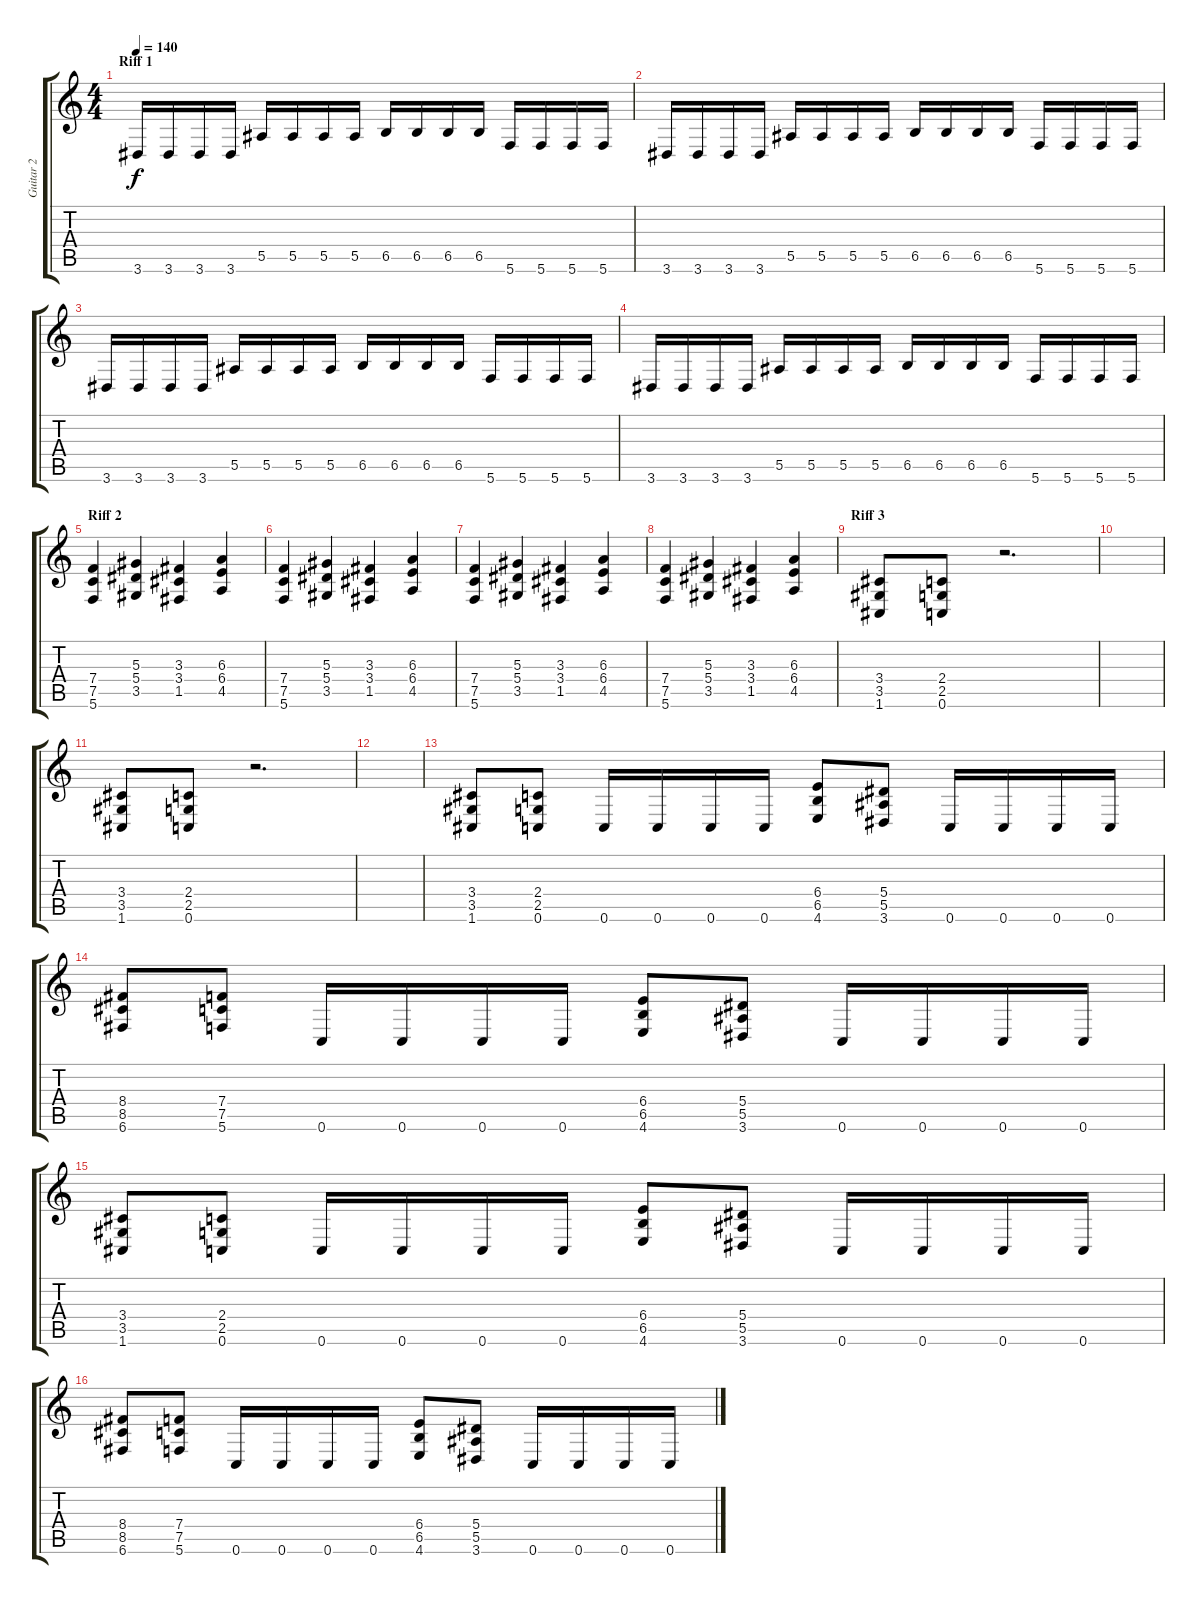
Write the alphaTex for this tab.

\track ("Guitar 2" "Guitar 2") {instrument distortionguitar}
\staff {score tabs}
\tuning (C4 G3 Eb3 Bb2 F2 C2) {hide}
\ts (4 4)
\section ("" "Riff 1")
\tempo 140
\clef g2
\ks c
3.6.16{dy f instrument distortionguitar} 3.6.16 3.6.16 3.6.16 5.5.16 5.5.16 5.5.16 5.5.16 6.5.16 6.5.16 6.5.16 6.5.16 5.6.16 5.6.16 5.6.16 5.6.16 |
3.6.16 3.6.16 3.6.16 3.6.16 5.5.16 5.5.16 5.5.16 5.5.16 6.5.16 6.5.16 6.5.16 6.5.16 5.6.16 5.6.16 5.6.16 5.6.16 |
3.6.16 3.6.16 3.6.16 3.6.16 5.5.16 5.5.16 5.5.16 5.5.16 6.5.16 6.5.16 6.5.16 6.5.16 5.6.16 5.6.16 5.6.16 5.6.16 |
3.6.16 3.6.16 3.6.16 3.6.16 5.5.16 5.5.16 5.5.16 5.5.16 6.5.16 6.5.16 6.5.16 6.5.16 5.6.16 5.6.16 5.6.16 5.6.16 |
\section ("" "Riff 2")
(7.4 7.5 5.6).4 (5.3 5.4 3.5).4 (3.3 3.4 1.5).4 (6.3 6.4 4.5).4 |
(7.4 7.5 5.6).4 (5.3 5.4 3.5).4 (3.3 3.4 1.5).4 (6.3 6.4 4.5).4 |
(7.4 7.5 5.6).4 (5.3 5.4 3.5).4 (3.3 3.4 1.5).4 (6.3 6.4 4.5).4 |
(7.4 7.5 5.6).4 (5.3 5.4 3.5).4 (3.3 3.4 1.5).4 (6.3 6.4 4.5).4 |
\section ("" "Riff 3")
(3.4 3.5 1.6).8 (2.4 2.5 0.6).8 r.2{d} |
|
(3.4 3.5 1.6).8 (2.4 2.5 0.6).8 r.2{d} |
|
(3.4 3.5 1.6).8 (2.4 2.5 0.6).8 0.6.16 0.6.16 0.6.16 0.6.16 (6.4 6.5 4.6).8 (5.4 5.5 3.6).8 0.6.16 0.6.16 0.6.16 0.6.16 |
(8.4 8.5 6.6).8 (7.4 7.5 5.6).8 0.6.16 0.6.16 0.6.16 0.6.16 (6.4 6.5 4.6).8 (5.4 5.5 3.6).8 0.6.16 0.6.16 0.6.16 0.6.16 |
(3.4 3.5 1.6).8 (2.4 2.5 0.6).8 0.6.16 0.6.16 0.6.16 0.6.16 (6.4 6.5 4.6).8 (5.4 5.5 3.6).8 0.6.16 0.6.16 0.6.16 0.6.16 |
(8.4 8.5 6.6).8 (7.4 7.5 5.6).8 0.6.16 0.6.16 0.6.16 0.6.16 (6.4 6.5 4.6).8 (5.4 5.5 3.6).8 0.6.16 0.6.16 0.6.16 0.6.16
